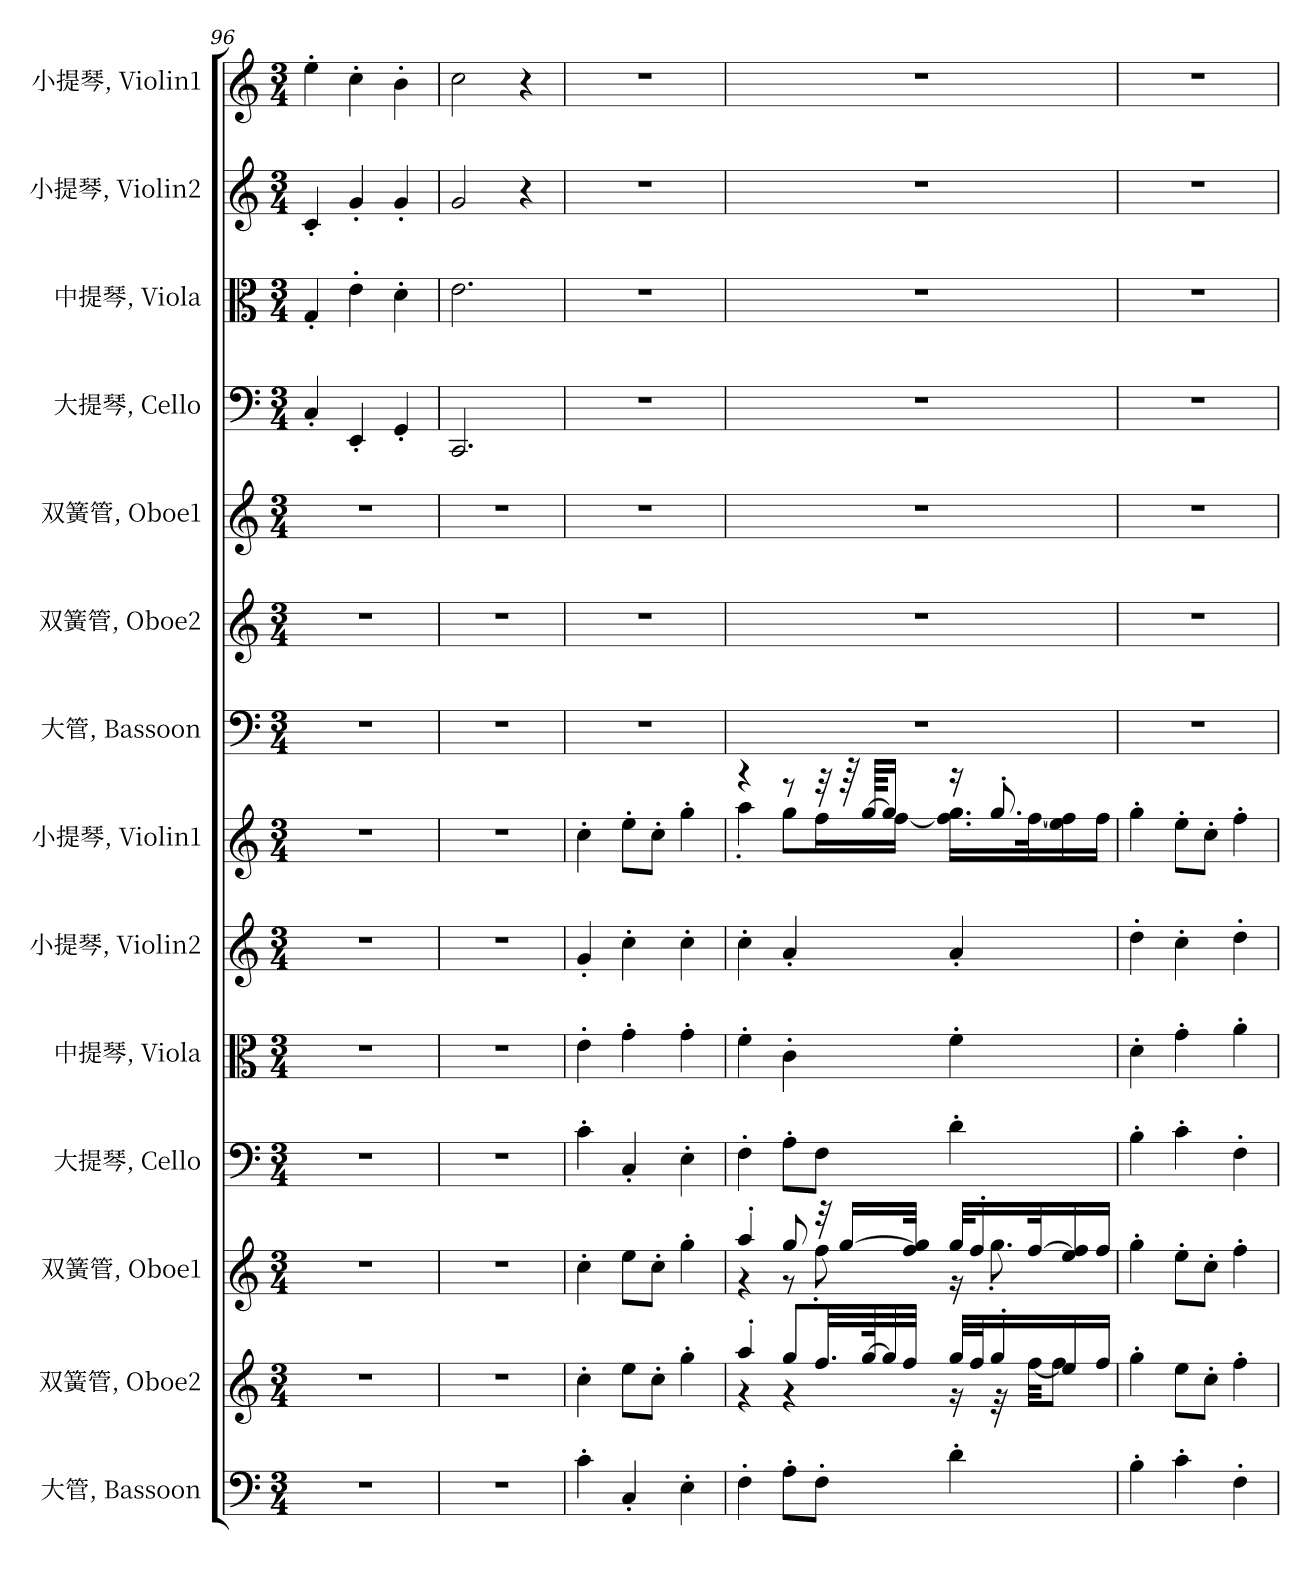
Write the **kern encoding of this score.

**kern	**kern	**kern	**kern	**kern	**kern	**kern	**kern	**kern	**kern	**kern	**kern	**kern	**kern
*part14	*part13	*part12	*part11	*part10	*part9	*part8	*part7	*part6	*part5	*part4	*part3	*part2	*part1
*staff14	*staff13	*staff12	*staff11	*staff10	*staff9	*staff8	*staff7	*staff6	*staff5	*staff4	*staff3	*staff2	*staff1
*I"大管, Bassoon	*I"双簧管, Oboe2	*I"双簧管, Oboe1	*I"大提琴, Cello	*I"中提琴, Viola	*I"小提琴, Violin2	*I"小提琴, Violin1	*I"大管, Bassoon	*I"双簧管, Oboe2	*I"双簧管, Oboe1	*I"大提琴, Cello	*I"中提琴, Viola	*I"小提琴, Violin2	*I"小提琴, Violin1
*I'Bsn.	*I'Ob.	*I'Ob.	*	*I'Vla.	*I'Vln.	*I'Vln.	*I'Bsn.	*I'Ob.	*I'Ob.	*	*I'Vla.	*I'Vln.	*I'Vln.
*clefF4	*clefG2	*clefG2	*clefF4	*clefC3	*clefG2	*clefG2	*clefF4	*clefG2	*clefG2	*clefF4	*clefC3	*clefG2	*clefG2
*k[]	*k[]	*k[]	*k[]	*k[]	*k[]	*k[]	*k[]	*k[]	*k[]	*k[]	*k[]	*k[]	*k[]
*M3/4	*M3/4	*M3/4	*M3/4	*M3/4	*M3/4	*M3/4	*M3/4	*M3/4	*M3/4	*M3/4	*M3/4	*M3/4	*M3/4
=96	=96	=96	=96	=96	=96	=96	=96	=96	=96	=96	=96	=96	=96
2.r	2.r	2.r	2.r	2.r	2.r	2.r	2.r	2.r	2.r	4C'/	4G'/	4c'/	4ee'\
.	.	.	.	.	.	.	.	.	.	4EE'/	4e'\	4g'/	4cc'\
.	.	.	.	.	.	.	.	.	.	4GG'/	4d'\	4g'/	4b'\
!!LO:PB:g=z
=97	=97	=97	=97	=97	=97	=97	=97	=97	=97	=97	=97	=97	=97
2.r	2.r	2.r	2.r	2.r	2.r	2.r	2.r	2.r	2.r	2.CC/	2.e\	2g/	2cc\
.	.	.	.	.	.	.	.	.	.	.	.	4r	4r
=98	=98	=98	=98	=98	=98	=98	=98	=98	=98	=98	=98	=98	=98
4c'\	4cc'\	4cc'\	4c'\	4e'\	4g'/	4cc'\	2.r	2.r	2.r	2.r	2.r	2.r	2.r
4C'/	8ee\L	8ee\L	4C'/	4g'\	4cc'\	8ee'\L	.	.	.	.	.	.	.
.	8cc'\J	8cc'\J	.	.	.	8cc'\J	.	.	.	.	.	.	.
4E'\	4gg'\	4gg'\	4E'\	4g'\	4cc'\	4gg'\	.	.	.	.	.	.	.
=99	=99	=99	=99	=99	=99	=99	=99	=99	=99	=99	=99	=99	=99
*	*^	*^	*	*	*	*^	*	*	*	*	*	*	*
4F'\	4aa'/	4r	4aa'/	4r	4F'\	4f'\	4cc'\	4r	4aa'\	2.r	2.r	2.r	2.r	2.r	2.r	2.r
8A'\L	8gg/L	4r	8gg/	8r	8A'\L	4c'\	4a'/	8r	8gg\L	.	.	.	.	.	.	.
8F'\J	32.ff/LL	.	32r	8ff'\	8F\J	.	.	32r	16ff\L	.	.	.	.	.	.	.
.	.	.	[16gg/LL	.	.	.	.	64r	.	.	.	.	.	.	.	.
.	[64gg/K	.	.	.	.	.	.	[64gg/KKLL	.	.	.	.	.	.	.	.
.	32gg/]	.	.	.	.	.	.	16gg/JJ]	[16ff\JJ	.	.	.	.	.	.	.
.	32ff/JJJ	.	32ff/ 32gg/]JJk	.	.	.	.	.	.	.	.	.	.	.	.	.
4d'\	32gg/LLL	16r	32gg/KLL	16r	4d'\	4f'\	4a'/	16r	16.ff\] 16.gg\LL	.	.	.	.	.	.	.
.	32ff/J	.	16ff'/	.	.	.	.	.	.	.	.	.	.	.	.	.
.	16gg'/	32r	.	8.gg'\	.	.	.	8.gg'/	.	.	.	.	.	.	.	.
.	.	[32ff\KKL	[32ff/K	.	.	.	.	.	[32ff\K	.	.	.	.	.	.	.
.	16ee/	8ff\J]	16ee/ 16ff/]	.	.	.	.	.	16ee\ 16ff\]	.	.	.	.	.	.	.
.	16ff/JJ	.	16ff/JJ	.	.	.	.	.	16ff\JJ	.	.	.	.	.	.	.
*	*v	*v	*	*	*	*	*	*v	*v	*	*	*	*	*	*	*
*	*	*v	*v	*	*	*	*	*	*	*	*	*	*	*
=100	=100	=100	=100	=100	=100	=100	=100	=100	=100	=100	=100	=100	=100
4B'\	4gg'\	4gg'\	4B'\	4d'\	4dd'\	4gg'\	2.r	2.r	2.r	2.r	2.r	2.r	2.r
4c'\	8ee\L	8ee'\L	4c'\	4g'\	4cc'\	8ee'\L	.	.	.	.	.	.	.
.	8cc'\J	8cc'\J	.	.	.	8cc'\J	.	.	.	.	.	.	.
4F'\	4ff'\	4ff'\	4F'\	4a'\	4dd'\	4ff'\	.	.	.	.	.	.	.
=	=	=	=	=	=	=	=	=	=	=	=	=	=
*-	*-	*-	*-	*-	*-	*-	*-	*-	*-	*-	*-	*-	*-
